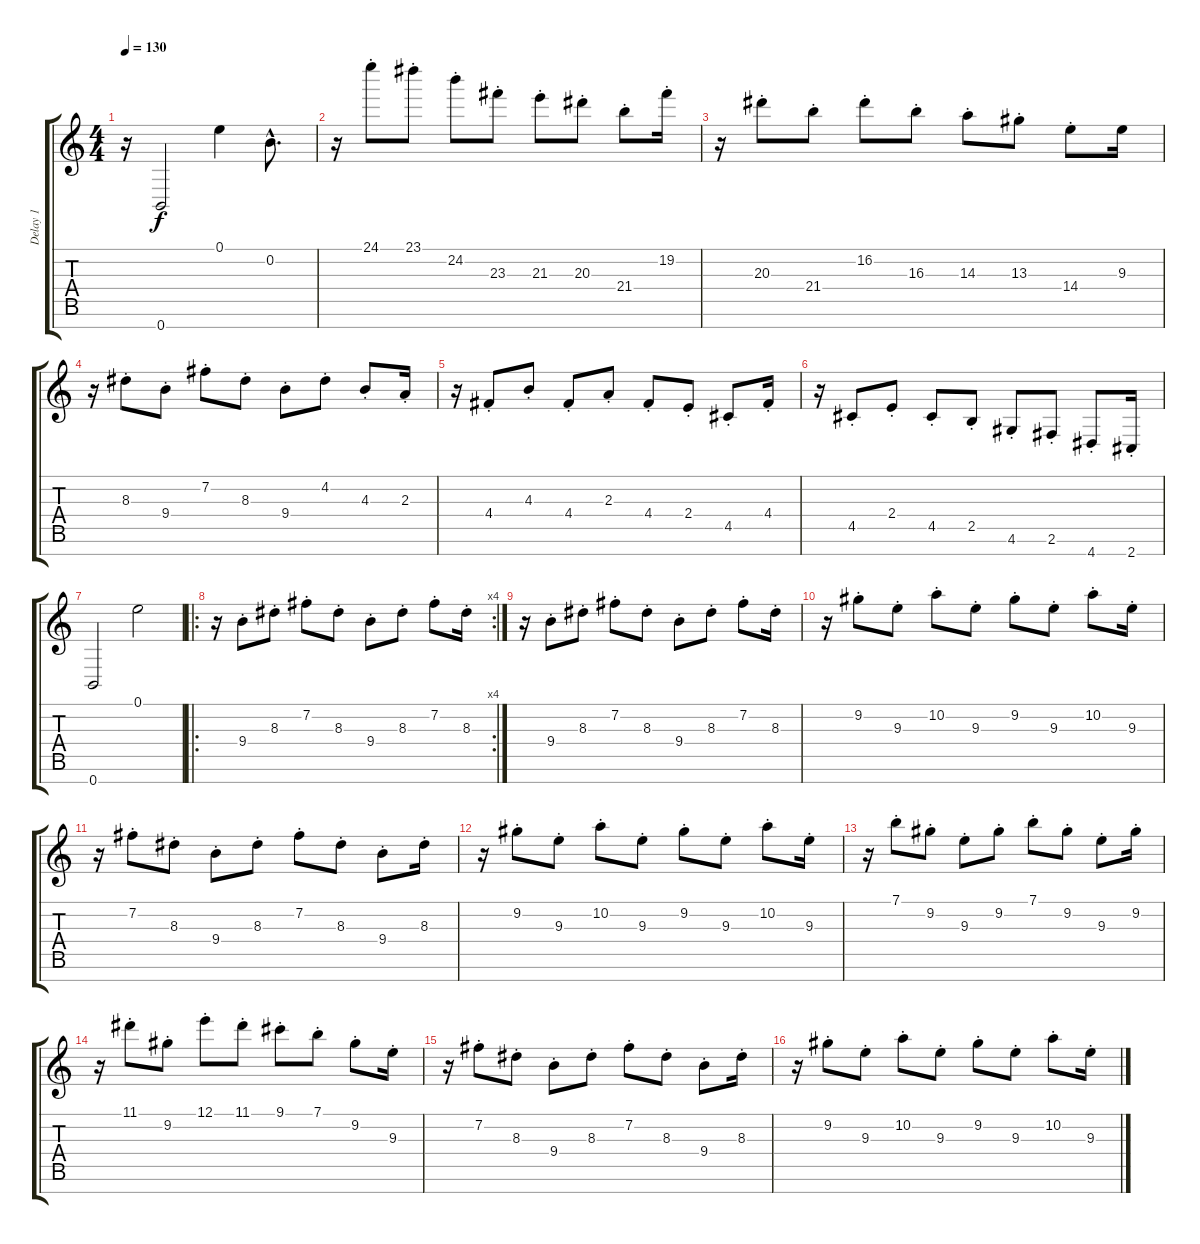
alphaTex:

\track ("Delay 1" "Delay 1") {instrument electricguitarclean}
\staff {score tabs}
\tuning (E4 B3 G3 D3 A2 E2 B1) {hide}
\ts (4 4)
\tempo 130
\clef g2
\ks c
r.16{dy f instrument electricguitarclean} 0.7.2 0.1.4 0.2{hac}.8{d} |
r.16 24.1{st}.8 23.1{st}.8 24.2{st}.8 23.3{st}.8 21.3{st}.8 20.3{st}.8 21.4{st}.8 19.2{st}.16 |
r.16 20.3{st}.8 21.4{st}.8 16.2{st}.8 16.3{st}.8 14.3{st}.8 13.3{st}.8 14.4{st}.8 9.3.16 |
r.16 8.3{st}.8 9.4{st}.8 7.2{st}.8 8.3{st}.8 9.4{st}.8 4.2{st}.8 4.3{st}.8 2.3{st}.16 |
r.16 4.4{st}.8 4.3{st}.8 4.4{st}.8 2.3{st}.8 4.4{st}.8 2.4{st}.8 4.5{st}.8 4.4{st}.16 |
r.16 4.5{st}.8 2.4{st}.8 4.5{st}.8 2.5{st}.8 4.6{st}.8 2.6{st}.8 4.7{st}.8 2.7{st}.16 |
0.7.2 0.1.2 |
\ro
\rc 4
r.16 9.4{st}.8 8.3{st}.8 7.2{st}.8 8.3{st}.8 9.4{st}.8 8.3{st}.8 7.2{st}.8 8.3{st}.16 |
r.16 9.4{st}.8 8.3{st}.8 7.2{st}.8 8.3{st}.8 9.4{st}.8 8.3{st}.8 7.2{st}.8 8.3{st}.16 |
r.16 9.2{st}.8 9.3{st}.8 10.2{st}.8 9.3{st}.8 9.2{st}.8 9.3{st}.8 10.2{st}.8 9.3{st}.16 |
r.16 7.2{st}.8 8.3{st}.8 9.4{st}.8 8.3{st}.8 7.2{st}.8 8.3{st}.8 9.4{st}.8 8.3{st}.16 |
r.16 9.2{st}.8 9.3{st}.8 10.2{st}.8 9.3{st}.8 9.2{st}.8 9.3{st}.8 10.2{st}.8 9.3{st}.16 |
r.16 7.1{st}.8 9.2{st}.8 9.3{st}.8 9.2{st}.8 7.1{st}.8 9.2{st}.8 9.3{st}.8 9.2{st}.16 |
r.16 11.1{st}.8 9.2{st}.8 12.1{st}.8 11.1{st}.8 9.1{st}.8 7.1{st}.8 9.2{st}.8 9.3{st}.16 |
r.16 7.2{st}.8 8.3{st}.8 9.4{st}.8 8.3{st}.8 7.2{st}.8 8.3{st}.8 9.4{st}.8 8.3{st}.16 |
r.16 9.2{st}.8 9.3{st}.8 10.2{st}.8 9.3{st}.8 9.2{st}.8 9.3{st}.8 10.2{st}.8 9.3{st}.16
